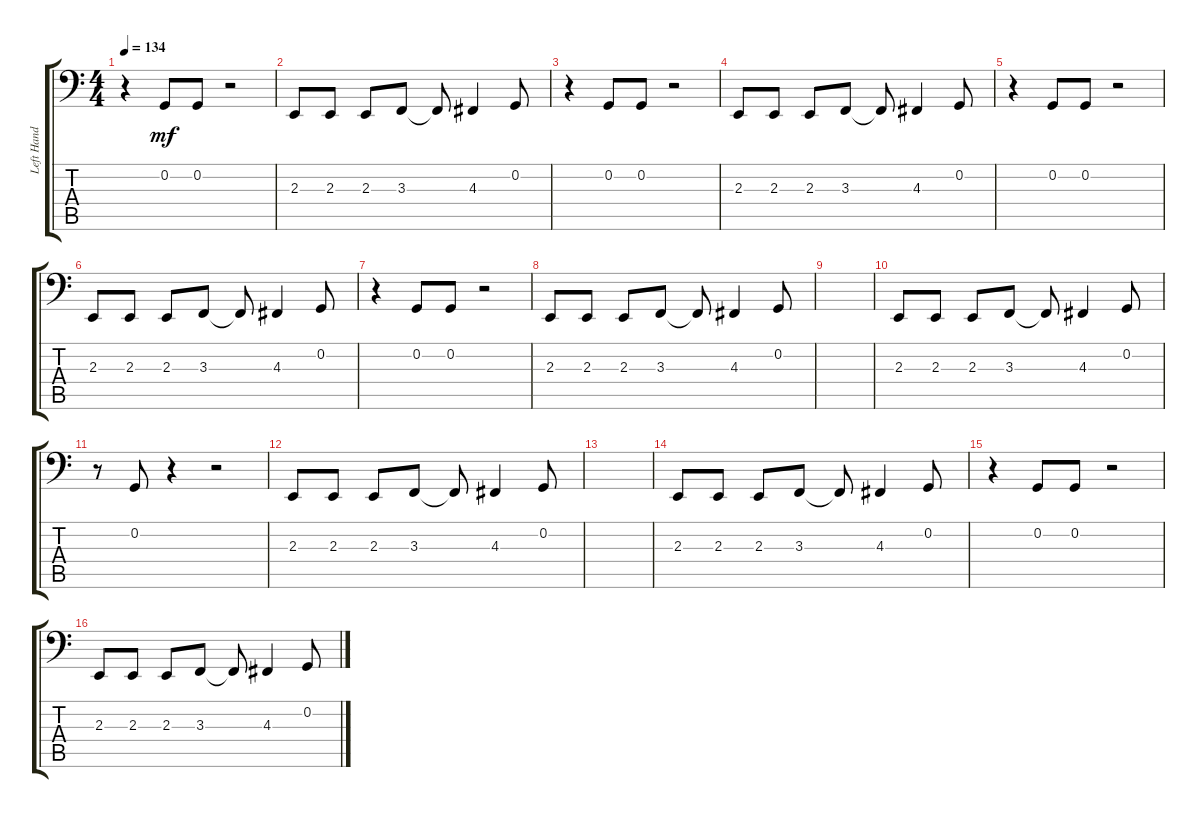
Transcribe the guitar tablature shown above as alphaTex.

\track ("Left Hand" "Left Hand") {instrument brightacousticpiano}
\staff {score tabs}
\tuning (C3 G2 D2 A1 E1 B0) {hide}
\ts (4 4)
\tempo 134
\clef f4
\ks c
r.4{dy mf} 0.2.8 0.2.8 r.2 |
2.3.8 2.3.8 2.3.8 3.3.8 3.3{t}.8 4.3.4 0.2.8 |
r.4 0.2.8 0.2.8 r.2 |
2.3.8 2.3.8 2.3.8 3.3.8 3.3{t}.8 4.3.4 0.2.8 |
r.4 0.2.8 0.2.8 r.2 |
2.3.8 2.3.8 2.3.8 3.3.8 3.3{t}.8 4.3.4 0.2.8 |
r.4 0.2.8 0.2.8 r.2 |
2.3.8 2.3.8 2.3.8 3.3.8 3.3{t}.8 4.3.4 0.2.8 |
|
2.3.8 2.3.8 2.3.8 3.3.8 3.3{t}.8 4.3.4 0.2.8 |
r.8 0.2.8 r.4 r.2 |
2.3.8 2.3.8 2.3.8 3.3.8 3.3{t}.8 4.3.4 0.2.8 |
|
2.3.8 2.3.8 2.3.8 3.3.8 3.3{t}.8 4.3.4 0.2.8 |
r.4 0.2.8 0.2.8 r.2 |
2.3.8 2.3.8 2.3.8 3.3.8 3.3{t}.8 4.3.4 0.2.8
